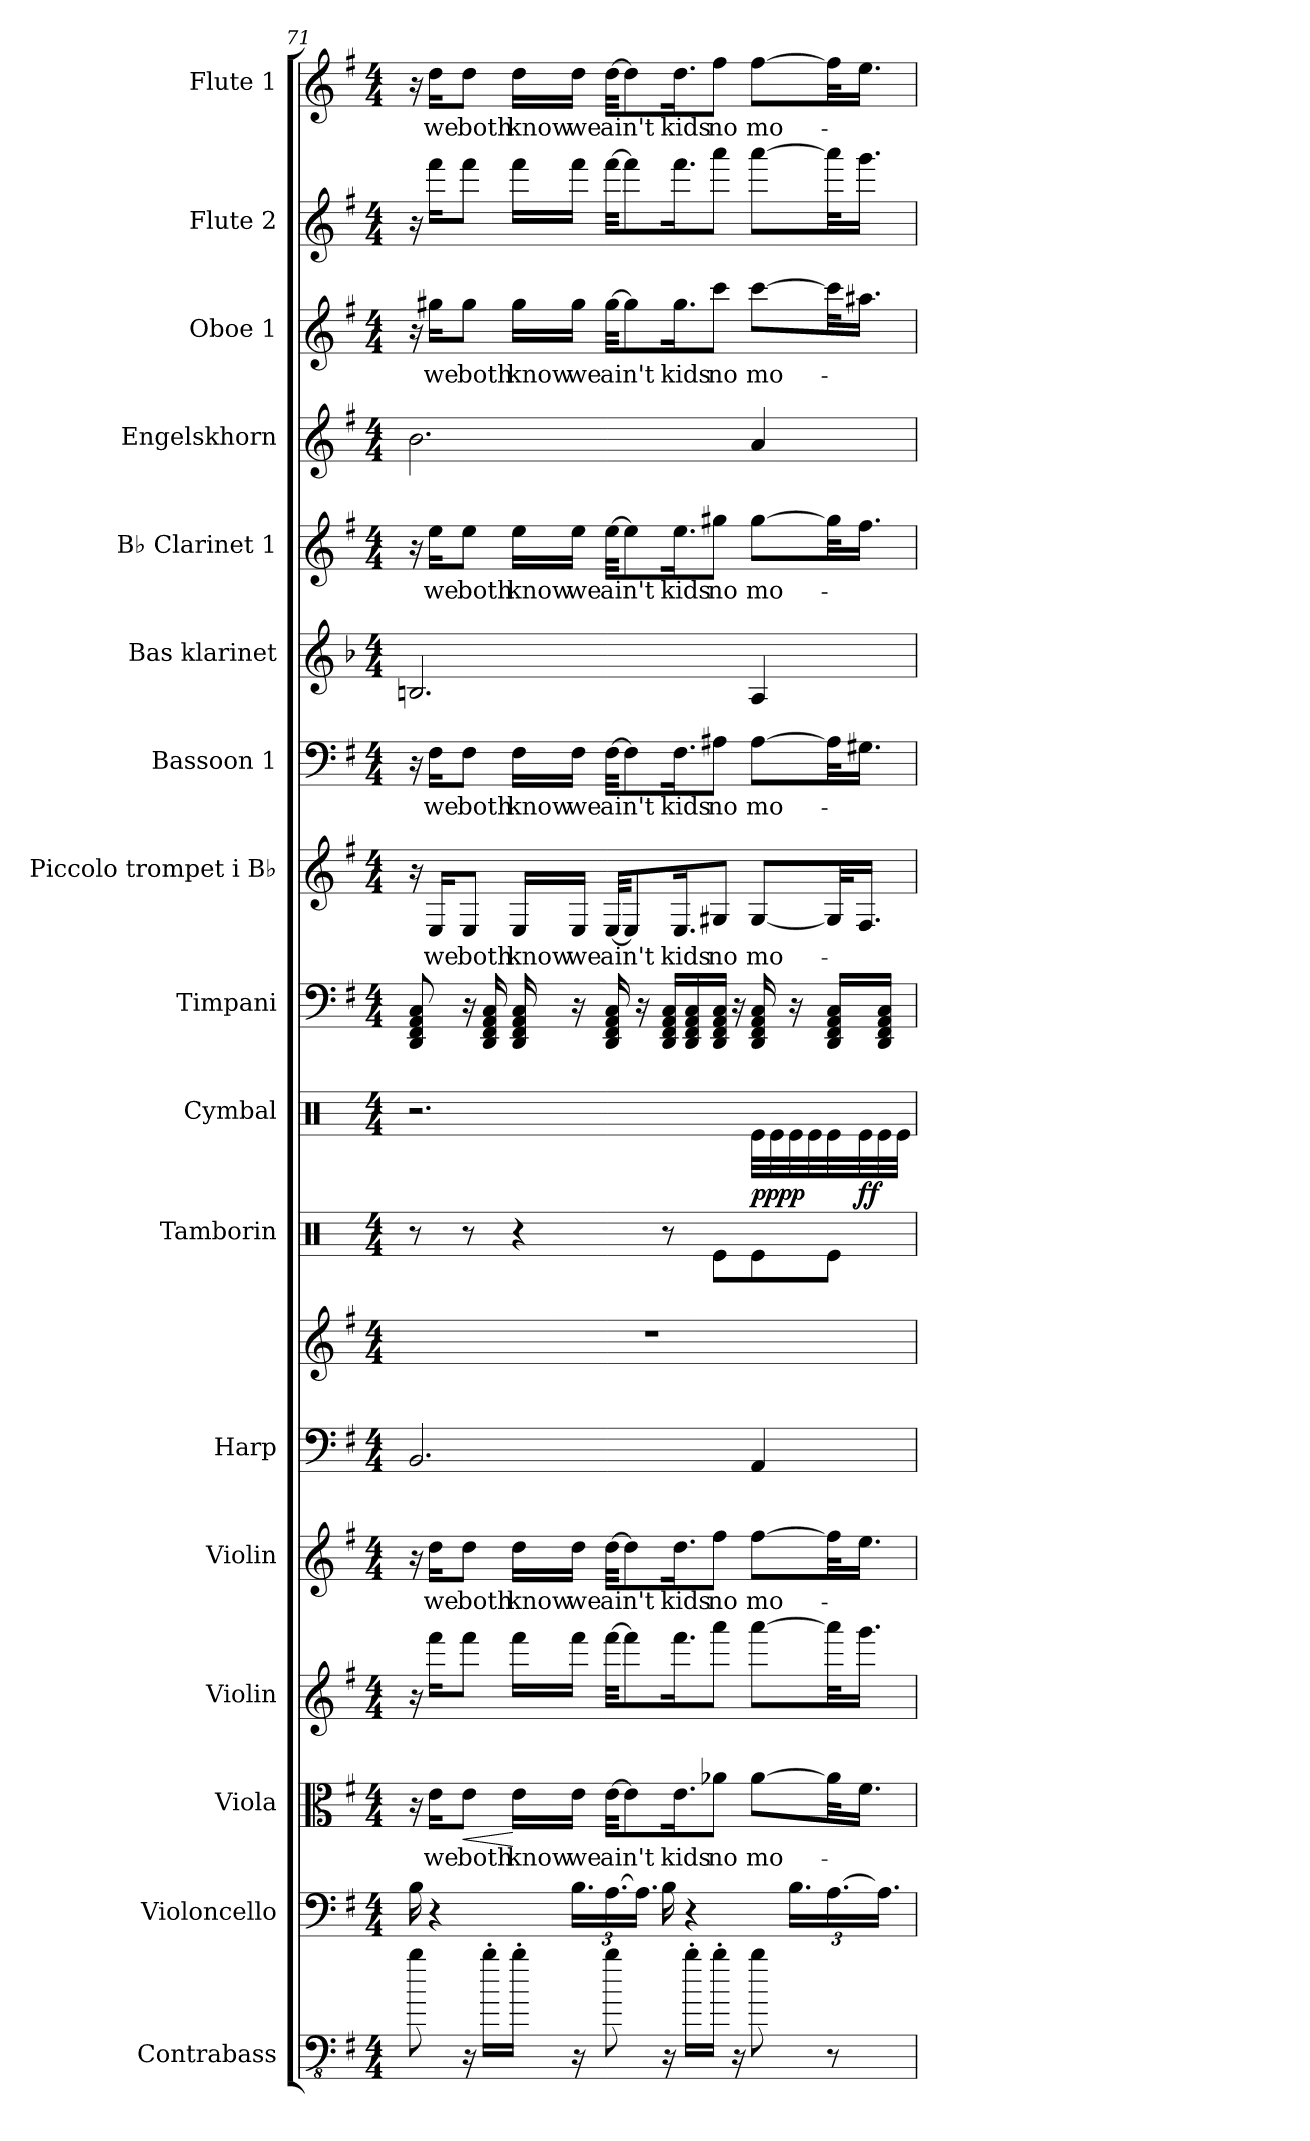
**kern	**kern	**kern	**text	**dynam	**kern	**kern	**text	**kern	**kern	**kern	**kern	**dynam	**kern	**kern	**text	**kern	**text	**kern	**kern	**text	**kern	**kern	**text	**kern	**kern	**text
*part17	*part16	*part15	*part15	*part15	*part14	*part13	*part13	*part12	*part12	*part11	*part10	*part10	*part9	*part8	*part8	*part7	*part7	*part6	*part5	*part5	*part4	*part3	*part3	*part2	*part1	*part1
*staff18	*staff17	*staff16	*staff16	*staff16	*staff15	*staff14	*staff14	*staff13	*staff12	*staff11	*staff10	*staff10	*staff9	*staff8	*staff8	*staff7	*staff7	*staff6	*staff5	*staff5	*staff4	*staff3	*staff3	*staff2	*staff1	*staff1
*I"Contrabass	*I"Violoncello	*I"Viola	*	*	*I"Violin	*I"Violin	*	*I"Harp	*	*I"Tamborin	*I"Cymbal	*	*I"Timpani	*I"Piccolo trompet i B♭	*	*I"Bassoon 1	*	*I"Bas klarinet	*I"B♭ Clarinet 1	*	*I"Engelskhorn	*I"Oboe 1	*	*I"Flute 2	*I"Flute 1	*
*I'Cb.	*I'Vc.	*I'Vla.	*	*	*I'Vln.	*I'Vln.	*	*I'Hrp.	*	*I'Tamb.	*I'Cym.	*	*I'Timp.	*I'P. tpt. i B♭	*	*I'Bsn. 1	*	*	*I'B♭ Cl. 1	*	*I'E.horn	*I'Ob. 1	*	*I'Fl. 2	*I'Fl. 1	*
*clefFv4	*clefF4	*clefC3	*	*	*clefG2	*clefG2	*	*clefF4	*clefG2	*clefX	*clefX	*	*clefF4	*clefG2	*	*clefF4	*	*clefG2	*clefG2	*	*clefG2	*clefG2	*	*clefG2	*clefG2	*
*ITrd7c12	*	*	*	*	*	*	*	*	*	*	*	*	*	*ITrd-6c-10	*	*	*	*ITrd8c14	*ITrd1c2	*	*ITrd4c7	*	*	*	*	*
*k[f#]	*k[f#]	*k[f#]	*	*	*k[f#]	*k[f#]	*	*k[f#]	*k[f#]	*k[]	*k[]	*	*k[f#]	*k[b-]	*	*k[f#]	*	*k[b-]	*k[b-]	*	*k[]	*k[f#]	*	*k[f#]	*k[f#]	*
*M4/4	*M4/4	*M4/4	*	*	*M4/4	*M4/4	*	*M4/4	*M4/4	*M4/4	*M4/4	*	*M4/4	*M4/4	*	*M4/4	*	*M4/4	*M4/4	*	*M4/4	*M4/4	*	*M4/4	*M4/4	*
=71	=71	=71	=71	=71	=71	=71	=71	=71	=71	=71	=71	=71	=71	=71	=71	=71	=71	=71	=71	=71	=71	=71	=71	=71	=71	=71
8B\	16B\	16r	.	.	16r	16r	.	2.BB/	1r	8r	2.r	.	8DD/ 8FF#/ 8AA/ 8C/	16r	.	16r	.	2.BBn/	16r	.	2.e\	16r	.	16r	16r	.
.	4r	16e\KL	we	.	16fff#\KL	16dd\KL	we	.	.	.	.	.	.	16d/KL	we	16F#\KL	we	.	16dd\KL	we	.	16gg#X\KL	we	16fff#\KL	16dd\KL	we
!	!	!	!	!LO:HP:b	!	!	!	!	!	!	!	!	!	!	!	!	!	!	!	!	!	!	!	!	!	!
16r	.	8e\J	both	<	8fff#\J	8dd\J	both	.	.	8r	.	.	16r	8d/J	both	8F#\J	both	.	8dd\J	both	.	8gg#\J	both	8fff#\J	8dd\J	both
16B'\LL	.	.	.	.	.	.	.	.	.	.	.	.	16DD/ 16FF#/ 16AA/ 16C/	.	.	.	.	.	.	.	.	.	.	.	.	.
16B'\JJ	.	16e\LL	know	[	16fff#\LL	16dd\LL	know	.	.	4r	.	.	16DD/ 16FF#/ 16AA/ 16C/	16d/LL	know	16F#\LL	know	.	16dd\LL	know	.	16gg#\LL	know	16fff#\LL	16dd\LL	know
*	*Xbrackettup	*	*	*	*	*	*	*	*	*	*	*	*	*	*	*	*	*	*	*	*	*	*	*	*	*
16r	24.B\LL	16e\JJ	we	.	16fff#\JJ	16dd\JJ	we	.	.	.	.	.	16r	16d/JJ	we	16F#\JJ	we	.	16dd\JJ	we	.	16gg#\JJ	we	16fff#\JJ	16dd\JJ	we
8B\	[24.A\	[32e\KKL	ain't	.	[32fff#\KKL	[32dd\KKL	ain't	.	.	.	.	.	16DD/ 16FF#/ 16AA/ 16C/	[32d/KKL	ain't	[32F#\KKL	ain't	.	[32dd\KKL	ain't	.	[32gg#\KKL	ain't	[32fff#\KKL	[32dd\KKL	ain't
.	.	8e\]	.	.	8fff#\]	8dd\]	.	.	.	.	.	.	.	8d/]	.	8F#\]	.	.	8dd\]	.	.	8gg#\]	.	8fff#\]	8dd\]	.
.	24.A\JJ]	.	.	.	.	.	.	.	.	.	.	.	16r	.	.	.	.	.	.	.	.	.	.	.	.	.
16r	16B\	.	.	.	.	.	.	.	.	8r	.	.	16DD/ 16FF#/ 16AA/ 16C/LL	.	.	.	.	.	.	.	.	.	.	.	.	.
.	.	16.e\K	kids	.	16.fff#\K	16.dd\K	kids	.	.	.	.	.	.	16.d/K	kids	16.F#\K	kids	.	16.dd\K	kids	.	16.gg#\K	kids	16.fff#\K	16.dd\K	kids
16B'\LL	4r	.	.	.	.	.	.	.	.	.	.	.	16DD/ 16FF#/ 16AA/ 16C/	.	.	.	.	.	.	.	.	.	.	.	.	.
16B'\JJ	.	8a-X\J	no	.	8aaa\J	8ff#\J	no	.	.	8Re\L	.	.	16DD/ 16FF#/ 16AA/ 16C/JJ	8f#X/J	no	8A#X\J	no	.	8ff#X\J	no	.	8ccc\J	no	8aaa\J	8ff#\J	no
16r	.	.	.	.	.	.	.	.	.	.	.	.	16r	.	.	.	.	.	.	.	.	.	.	.	.	.
!	!	!	!	!	!	!	!	!	!	!	!	!LO:DY:b	!	!	!	!	!	!	!	!	!	!	!	!	!	!
!	!	!	!	!	!	!	!	!	!	!	!	!LO:DY:n=1:b	!	!	!	!	!	!	!	!	!	!	!	!	!	!
8B\	.	[8a-\L	mo-	.	[8aaa\L	[8ff#\L	mo-	4AA/	.	8Re\	32Re\LLL	pp pp	16DD/ 16FF#/ 16AA/ 16C/	[8f#/L	mo-	[8A#\L	mo-	4AA/	[8ff#\L	mo-	4d/	[8ccc\L	mo-	[8aaa\L	[8ff#\L	mo-
.	.	.	.	.	.	.	.	.	.	.	32Re\	.	.	.	.	.	.	.	.	.	.	.	.	.	.	.
!	!	!	!	!	!	!	!	!	!	!	!	!LO:DY:n=2:b	!	!	!	!	!	!	!	!	!	!	!	!	!	!
!	!	!	!	!	!	!	!	!	!	!	!	!LO:DY:n=3:b	!	!	!	!	!	!	!	!	!	!	!	!	!	!
.	24.B\LL	.	.	.	.	.	.	.	.	.	32Re\	mp mp	16r	.	.	.	.	.	.	.	.	.	.	.	.	.
.	.	.	.	.	.	.	.	.	.	.	32Re\	.	.	.	.	.	.	.	.	.	.	.	.	.	.	.
8r	[24.A\	32a-\KL]	.	.	32aaa\KL]	32ff#\KL]	.	.	.	8Re\J	32Re\	.	16DD/ 16FF#/ 16AA/ 16C/LL	32f#/KL]	.	32A#\KL]	.	.	32ff#\KL]	.	.	32ccc\KL]	.	32aaa\KL]	32ff#\KL]	.
!	!	!	!	!	!	!	!	!	!	!	!	!LO:DY:n=4:b	!	!	!	!	!	!	!	!	!	!	!	!	!	!
!	!	!	!	!	!	!	!	!	!	!	!	!LO:DY:n=5:b	!	!	!	!	!	!	!	!	!	!	!	!	!	!
.	.	16.f#\JJ	.	.	16.ggg\JJ	16.ee\JJ	.	.	.	.	32Re\	f f	.	16.e/JJ	.	16.G#X\JJ	.	.	16.ee\JJ	.	.	16.aa#X\JJ	.	16.ggg\JJ	16.ee\JJ	.
.	24.A\JJ]	.	.	.	.	.	.	.	.	.	32Re\	.	16DD/ 16FF#/ 16AA/ 16C/JJ	.	.	.	.	.	.	.	.	.	.	.	.	.
.	.	.	.	.	.	.	.	.	.	.	32Re\JJJ	.	.	.	.	.	.	.	.	.	.	.	.	.	.	.
=	=	=	=	=	=	=	=	=	=	=	=	=	=	=	=	=	=	=	=	=	=	=	=	=	=	=
*-	*-	*-	*-	*-	*-	*-	*-	*-	*-	*-	*-	*-	*-	*-	*-	*-	*-	*-	*-	*-	*-	*-	*-	*-	*-	*-
